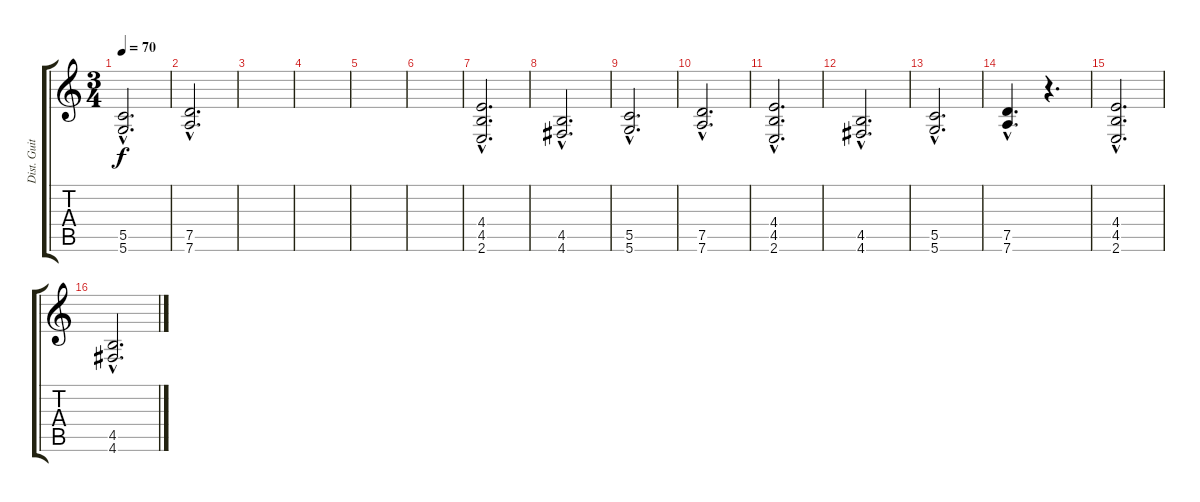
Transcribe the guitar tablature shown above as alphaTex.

\track ("Dist. Guitar" "Dist. Guit") {instrument distortionguitar}
\staff {score tabs}
\tuning (D4 A3 F3 C3 G2 D2) {hide}
\ts (3 4)
\tempo 70
\clef g2
\ks c
(5.5{hac} 5.6{hac}).2{d dy f} |
(7.5{hac} 7.6{hac}).2{d} |
|
|
|
|
(4.4{hac} 4.5{hac} 2.6{hac}).2{d} |
(4.5{hac} 4.6{hac}).2{d} |
(5.5{hac} 5.6{hac}).2{d} |
(7.5{hac} 7.6{hac}).2{d} |
(4.4{hac} 4.5{hac} 2.6{hac}).2{d} |
(4.5{hac} 4.6{hac}).2{d} |
(5.5{hac} 5.6{hac}).2{d} |
(7.5{hac} 7.6{hac}).4{d} r.4{d} |
(4.4{hac} 4.5{hac} 2.6{hac}).2{d} |
(4.5{hac} 4.6{hac}).2{d}
